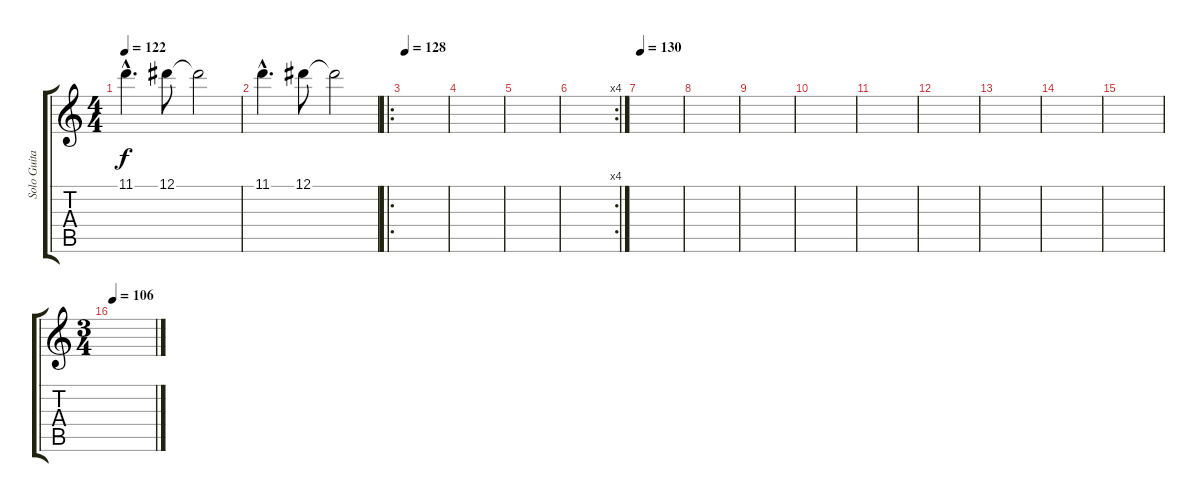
\track ("Solo Guitar" "Solo Guita") {instrument distortionguitar}
\staff {score tabs}
\tuning (Eb4 Bb3 Gb3 Db3 Ab2 Eb2) {hide}
\ts (4 4)
\tempo 122
\clef g2
\ks c
11.1{hac}.4{d dy f} 12.1.8 12.1{t}.2 |
11.1{hac}.4{d} 12.1.8 12.1{t}.2 |
\ro
\tempo 128
|
|
|
\rc 4
|
\tempo 130
|
|
|
|
|
|
|
|
|
\ts (3 4)
\tempo 106
